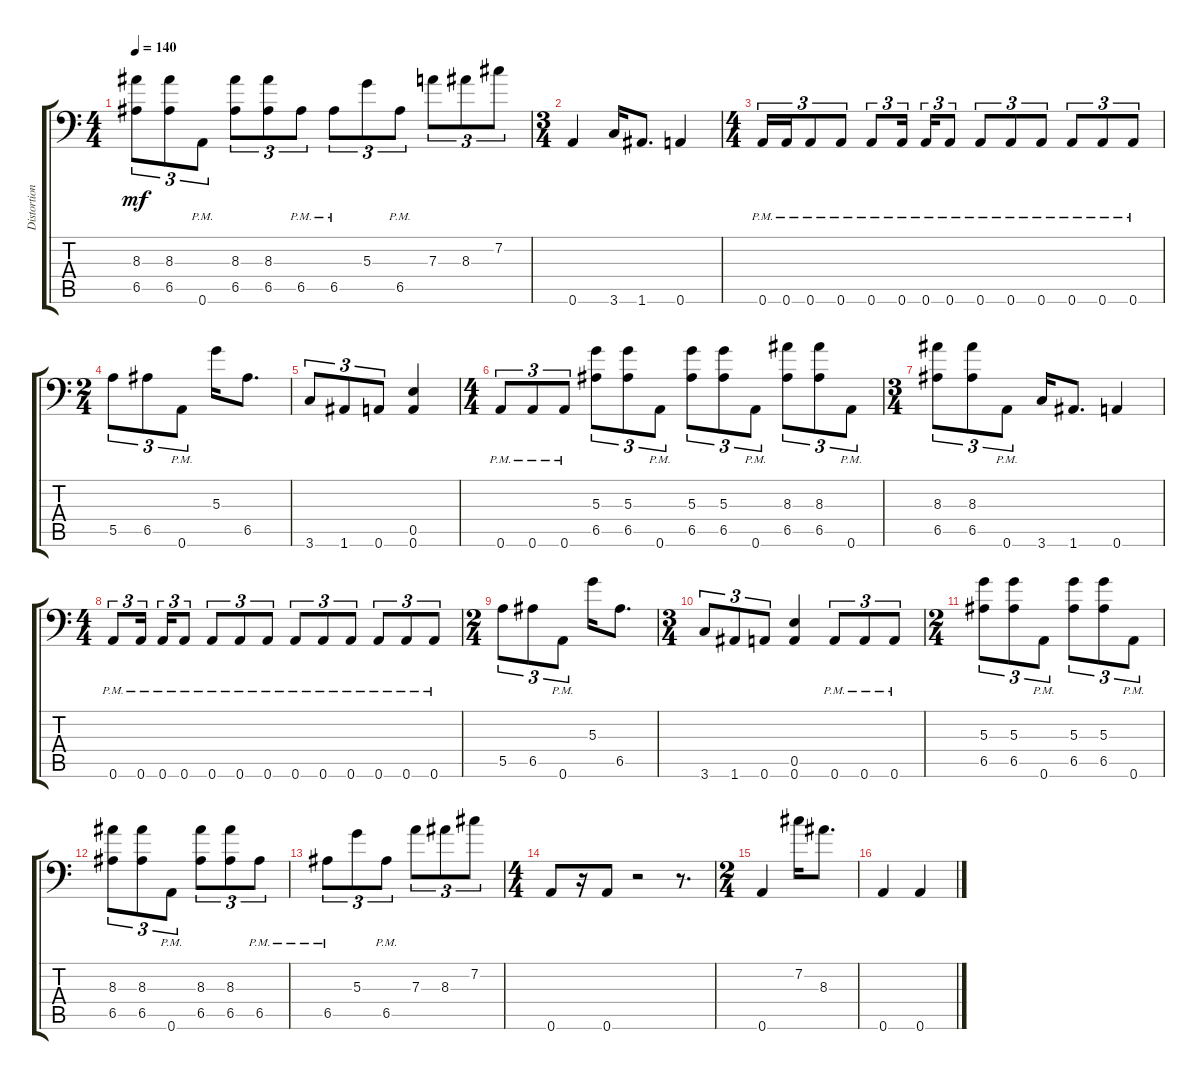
\track ("Distortion Guitar" "Distortion") {instrument distortionguitar}
\staff {score tabs}
\tuning (B3 Gb3 D3 A2 E2 A1) {hide}
\ts (4 4)
\tempo 140
\clef f4
\ks c
(8.3 6.5).8{tu (3 2) dy mf} (8.3 6.5).8{tu (3 2)} 0.6{pm}.8{tu (3 2)} (8.3 6.5).8{tu (3 2)} (8.3 6.5).8{tu (3 2)} 6.5{pm}.8{tu (3 2)} 6.5{pm}.8{tu (3 2)} 5.3.8{tu (3 2)} 6.5{pm}.8{tu (3 2)} 7.3.8{tu (3 2)} 8.3.8{tu (3 2)} 7.2.8{tu (3 2)} |
\ts (3 4)
0.6.4 3.6.16 1.6.8{d} 0.6.4 |
\ts (4 4)
0.6{pm}.16{tu (3 2)} 0.6{pm}.16{tu (3 2)} 0.6{pm}.8{tu (3 2)} 0.6{pm}.8{tu (3 2)} 0.6{pm}.8{tu (3 2)} 0.6{pm}.16{tu (3 2)} 0.6{pm}.16{tu (3 2)} 0.6{pm}.8{tu (3 2)} 0.6{pm}.8{tu (3 2)} 0.6{pm}.8{tu (3 2)} 0.6{pm}.8{tu (3 2)} 0.6{pm}.8{tu (3 2)} 0.6{pm}.8{tu (3 2)} 0.6{pm}.8{tu (3 2)} |
\ts (2 4)
5.5.8{tu (3 2)} 6.5.8{tu (3 2)} 0.6{pm}.8{tu (3 2)} 5.3.16 6.5.8{d} |
3.6.8{tu (3 2)} 1.6.8{tu (3 2)} 0.6.8{tu (3 2)} (0.5 0.6).4 |
\ts (4 4)
0.6{pm}.8{tu (3 2)} 0.6{pm}.8{tu (3 2)} 0.6{pm}.8{tu (3 2)} (5.3 6.5).8{tu (3 2)} (5.3 6.5).8{tu (3 2)} 0.6{pm}.8{tu (3 2)} (5.3 6.5).8{tu (3 2)} (5.3 6.5).8{tu (3 2)} 0.6{pm}.8{tu (3 2)} (8.3 6.5).8{tu (3 2)} (8.3 6.5).8{tu (3 2)} 0.6{pm}.8{tu (3 2)} |
\ts (3 4)
(8.3 6.5).8{tu (3 2)} (8.3 6.5).8{tu (3 2)} 0.6{pm}.8{tu (3 2)} 3.6.16 1.6.8{d} 0.6.4 |
\ts (4 4)
0.6{pm}.8{tu (3 2)} 0.6{pm}.16{tu (3 2)} 0.6{pm}.16{tu (3 2)} 0.6{pm}.8{tu (3 2)} 0.6{pm}.8{tu (3 2)} 0.6{pm}.8{tu (3 2)} 0.6{pm}.8{tu (3 2)} 0.6{pm}.8{tu (3 2)} 0.6{pm}.8{tu (3 2)} 0.6{pm}.8{tu (3 2)} 0.6{pm}.8{tu (3 2)} 0.6{pm}.8{tu (3 2)} 0.6{pm}.8{tu (3 2)} |
\ts (2 4)
5.5.8{tu (3 2)} 6.5.8{tu (3 2)} 0.6{pm}.8{tu (3 2)} 5.3.16 6.5.8{d} |
\ts (3 4)
3.6.8{tu (3 2)} 1.6.8{tu (3 2)} 0.6.8{tu (3 2)} (0.5 0.6).4 0.6{pm}.8{tu (3 2)} 0.6{pm}.8{tu (3 2)} 0.6{pm}.8{tu (3 2)} |
\ts (2 4)
(5.3 6.5).8{tu (3 2)} (5.3 6.5).8{tu (3 2)} 0.6{pm}.8{tu (3 2)} (5.3 6.5).8{tu (3 2)} (5.3 6.5).8{tu (3 2)} 0.6{pm}.8{tu (3 2)} |
(8.3 6.5).8{tu (3 2)} (8.3 6.5).8{tu (3 2)} 0.6{pm}.8{tu (3 2)} (8.3 6.5).8{tu (3 2)} (8.3 6.5).8{tu (3 2)} 6.5{pm}.8{tu (3 2)} |
6.5{pm}.8{tu (3 2)} 5.3.8{tu (3 2)} 6.5{pm}.8{tu (3 2)} 7.3.8{tu (3 2)} 8.3.8{tu (3 2)} 7.2.8{tu (3 2)} |
\ts (4 4)
0.6.8 r.16 0.6.8 r.2 r.8{d} |
\ts (2 4)
0.6.4 7.2.16 8.3.8{d} |
0.6.4 0.6.4
